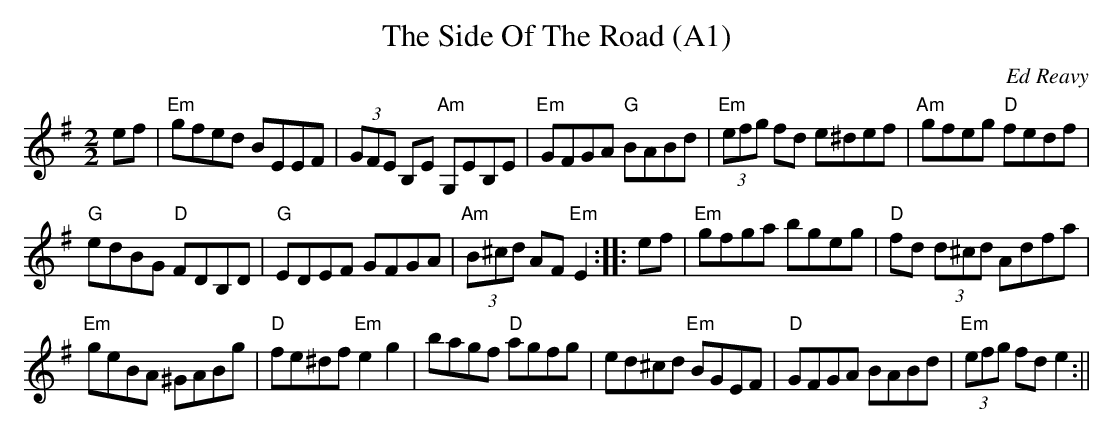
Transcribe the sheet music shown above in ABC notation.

X:1
T:The Side Of The Road (A1)
C:Ed Reavy
M:2/2
L:1/8
K:Emin
ef|"Em"gfed BEEF|(3GFE B,E "Am"G,EB,E|"Em"GFGA "G"BABd|\
"Em"(3efg fd e^def|"Am" gfeg "D"fedf|
"G"edBG "D"FDB,D|"G"EDEF GFGA|"Am"(3B^cd AF "Em"E2::\
ef|"Em"gfga bgeg|"D"fd (3d^cd Adfa|
"Em"geBA ^GABg|"D"fe^df "Em"e2 g2|bagf "D"agfg|\
ed^cd "Em"BGEF|"D"GFGA BABd|"Em"(3efg fd e2:||
